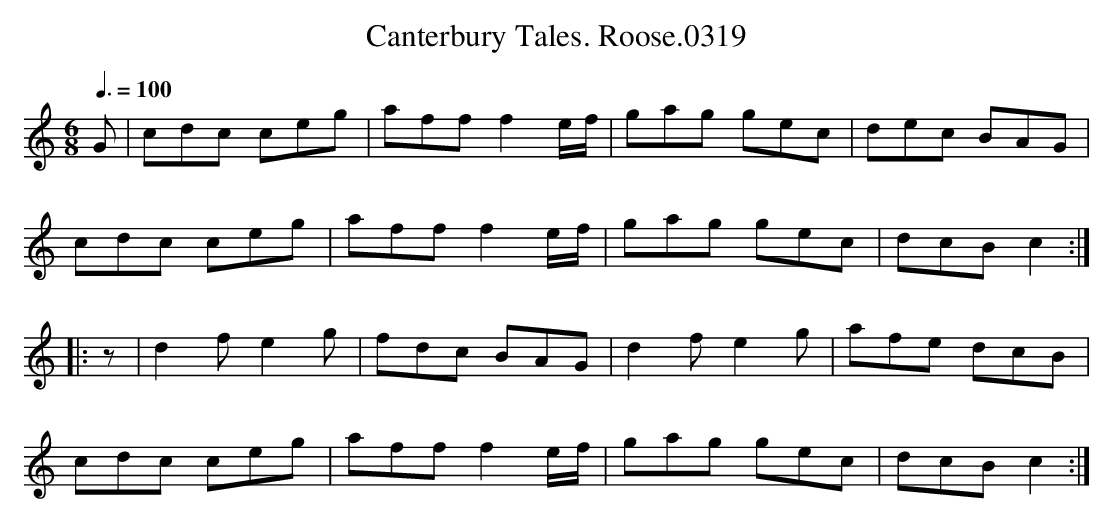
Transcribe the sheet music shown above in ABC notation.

X:1
T:Canterbury Tales. Roose.0319
M:6/8
L:1/8
Q:3/8=100
K:C
G|cdc ceg|aff f2 e/f/|gag gec|dec BAG|
cdc ceg|aff f2 e/f/|gag gec|dcB c2 :|
|: z|d2f e2g|fdc BAG|d2f e2g|afe dcB|
cdc ceg|aff f2 e/f/|gag gec|dcB c2 :|
